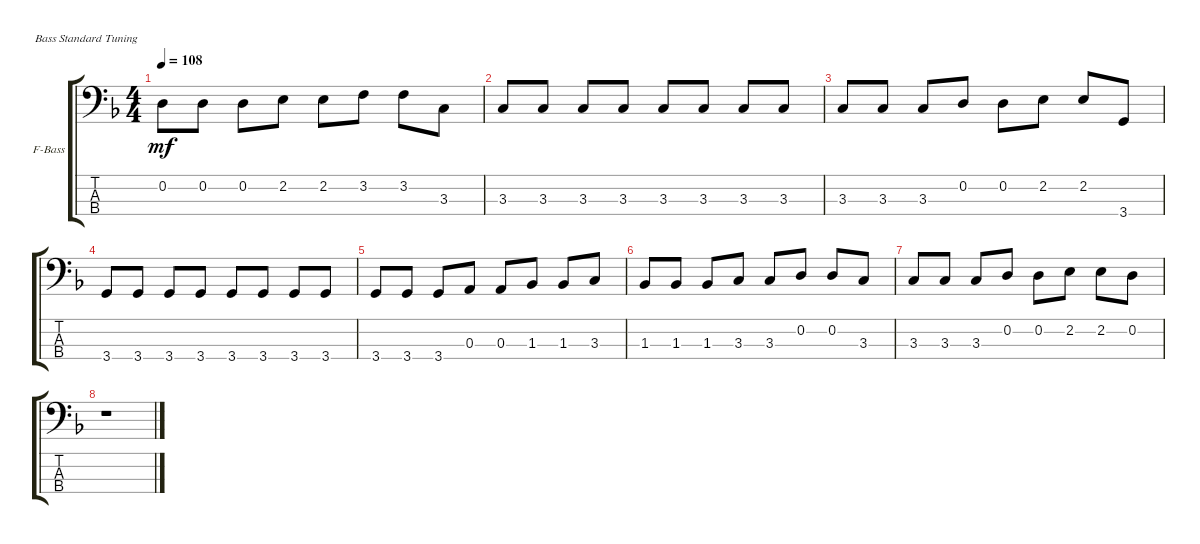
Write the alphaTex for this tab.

\bracketExtendMode groupsimilarinstruments
\firstSystemTrackNameOrientation horizontal
\otherSystemsTrackNameOrientation horizontal
\track ("Adele - Set Fire To The Rain" "F-Bass") {instrument acousticbass}
\staff {score tabs}
\tuning (G2 D2 A1 E1)
\ts (4 4)
\tempo 108
\clef f4
\ks f
0.2.8{dy mf} 0.2.8 0.2.8 2.2.8 2.2.8 3.2.8 3.2.8 3.3.8 |
3.3.8 3.3.8 3.3.8 3.3.8 3.3.8 3.3.8 3.3.8 3.3.8 |
3.3.8 3.3.8 3.3.8 0.2.8 0.2.8 2.2.8 2.2.8 3.4.8 |
3.4.8 3.4.8 3.4.8 3.4.8 3.4.8 3.4.8 3.4.8 3.4.8 |
3.4.8 3.4.8 3.4.8 0.3.8 0.3.8 1.3.8 1.3.8 3.3.8 |
1.3.8 1.3.8 1.3.8 3.3.8 3.3.8 0.2.8 0.2.8 3.3.8 |
3.3.8 3.3.8 3.3.8 0.2.8 0.2.8 2.2.8 2.2.8 0.2.8 |
\scale
0.161458 r.1
